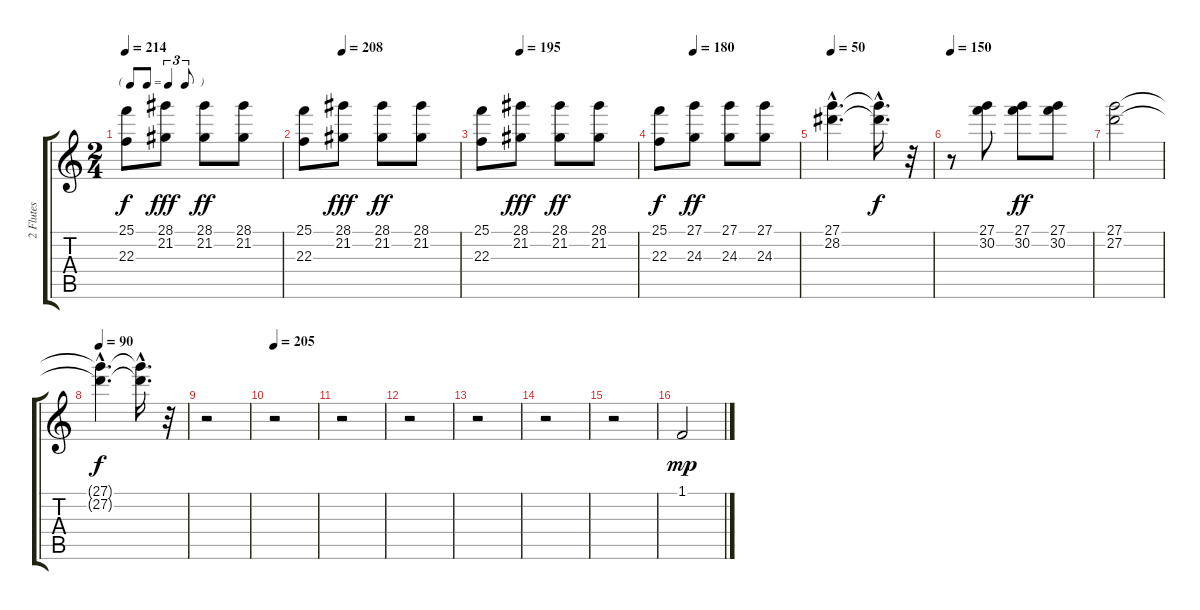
\track ("2 Flutes" "2 Flutes") {instrument flute}
\staff {score tabs}
\tuning (E4 B3 G3 D3 A2 E2) {hide}
\ts (2 4)
\tf triplet8th
\tempo 214
\clef g2
\ks c
(25.1{t} 22.3{t}).8{dy f} (28.1 21.2).8{dy fff} (28.1 21.2).8{dy ff} (28.1 21.2).8 |
\tempo (208 0.25)
(25.1 22.3).8 (28.1 21.2).8{dy fff} (28.1 21.2).8{dy ff} (28.1 21.2).8 |
\tempo (195 0.25)
(25.1 22.3).8 (28.1 21.2).8{dy fff} (28.1 21.2).8{dy ff} (28.1 21.2).8 |
\tempo (180 0.25)
(25.1 22.3).8{dy f} (27.1 24.3).8{dy ff} (27.1 24.3).8 (27.1 24.3).8 |
\tempo 50
(27.1{hac} 28.2{hac}).4{d} (27.1{hac t} 28.2{hac t}).16{d dy f} r.32 |
\tempo 150
r.8 (27.1 30.2).8 (27.1 30.2).8{dy ff} (27.1 30.2).8 |
(27.1 27.2).2 |
\tempo 90
(27.1{hac t} 27.2{hac t}).4{d dy f} (27.1{hac t} 27.2{hac t}).16{d} r.32 |
r.2 |
\tempo 205
r.2 |
r.2 |
r.2 |
r.2 |
r.2 |
r.2 |
1.1.2{dy mp}
